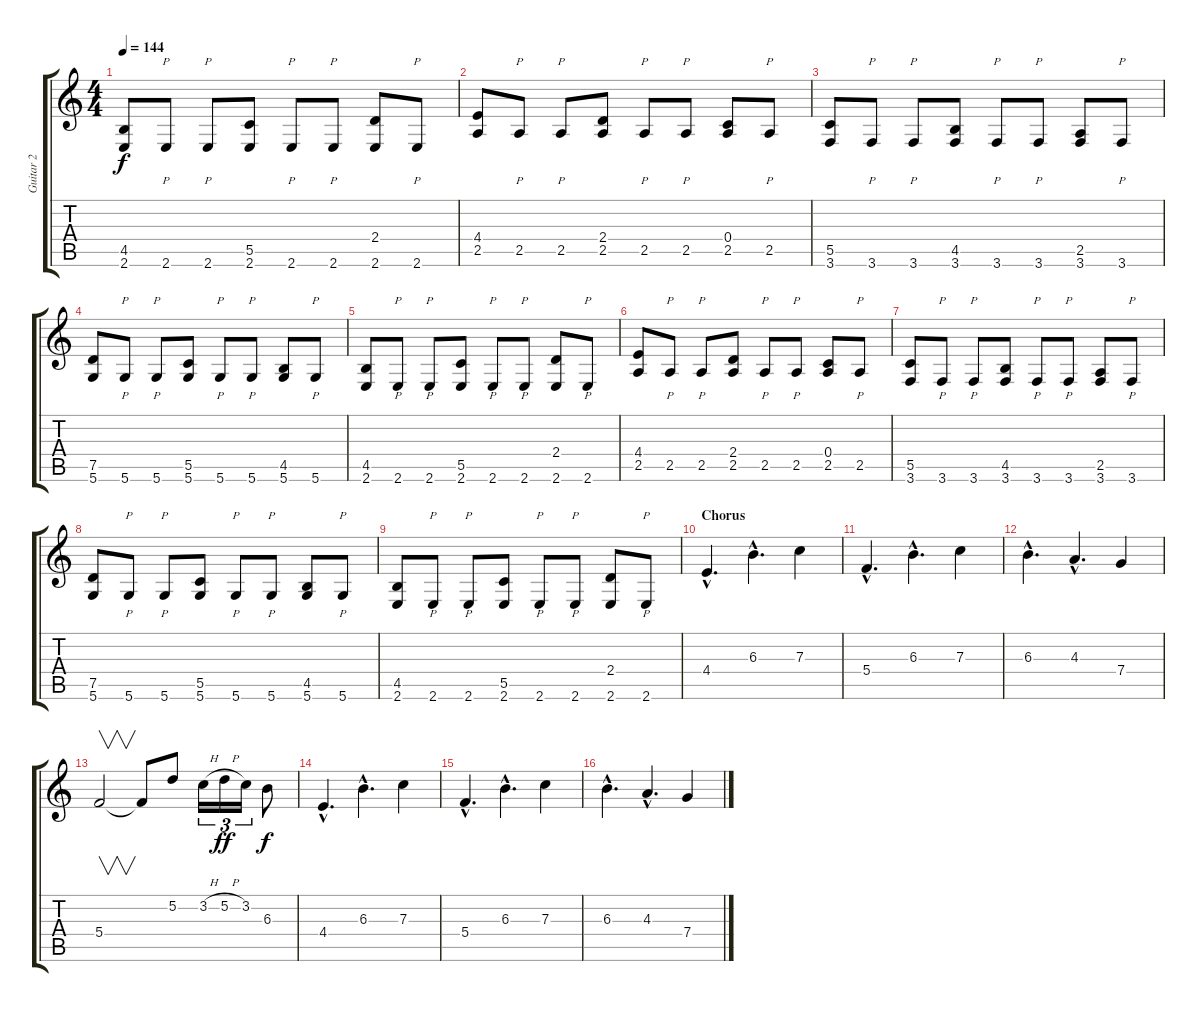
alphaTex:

\track ("Guitar 2" "Guitar 2") {instrument distortionguitar}
\staff {score tabs}
\tuning (D4 A3 F3 C3 G2 D2) {hide}
\ts (4 4)
\tempo 144
\clef g2
\ks c
(4.5 2.6).8{dy f} 2.6.8{p} 2.6.8{p} (5.5 2.6).8 2.6.8{p} 2.6.8{p} (2.4 2.6).8 2.6.8{p} |
(4.4 2.5).8 2.5.8{p} 2.5.8{p} (2.4 2.5).8 2.5.8{p} 2.5.8{p} (0.4 2.5).8 2.5.8{p} |
(5.5 3.6).8 3.6.8{p} 3.6.8{p} (4.5 3.6).8 3.6.8{p} 3.6.8{p} (2.5 3.6).8 3.6.8{p} |
(7.5 5.6).8 5.6.8{p} 5.6.8{p} (5.5 5.6).8 5.6.8{p} 5.6.8{p} (4.5 5.6).8 5.6.8{p} |
(4.5 2.6).8 2.6.8{p} 2.6.8{p} (5.5 2.6).8 2.6.8{p} 2.6.8{p} (2.4 2.6).8 2.6.8{p} |
(4.4 2.5).8 2.5.8{p} 2.5.8{p} (2.4 2.5).8 2.5.8{p} 2.5.8{p} (0.4 2.5).8 2.5.8{p} |
(5.5 3.6).8 3.6.8{p} 3.6.8{p} (4.5 3.6).8 3.6.8{p} 3.6.8{p} (2.5 3.6).8 3.6.8{p} |
(7.5 5.6).8 5.6.8{p} 5.6.8{p} (5.5 5.6).8 5.6.8{p} 5.6.8{p} (4.5 5.6).8 5.6.8{p} |
(4.5 2.6).8 2.6.8{p} 2.6.8{p} (5.5 2.6).8 2.6.8{p} 2.6.8{p} (2.4 2.6).8 2.6.8{p} |
\section ("" "Chorus")
4.4{hac}.4{d} 6.3{hac}.4{d} 7.3.4 |
5.4{hac}.4{d} 6.3{hac}.4{d} 7.3.4 |
6.3{hac}.4{d} 4.3{hac}.4{d} 7.4.4 |
5.4.2{v} 5.4{t}.8 5.2.8 3.2{h}.16{tu (3 2)} 5.2{h}.16{tu (3 2) dy ff} 3.2.16{tu (3 2)} 6.3.8{dy f} |
4.4{hac}.4{d} 6.3{hac}.4{d} 7.3.4 |
5.4{hac}.4{d} 6.3{hac}.4{d} 7.3.4 |
6.3{hac}.4{d} 4.3{hac}.4{d} 7.4.4
